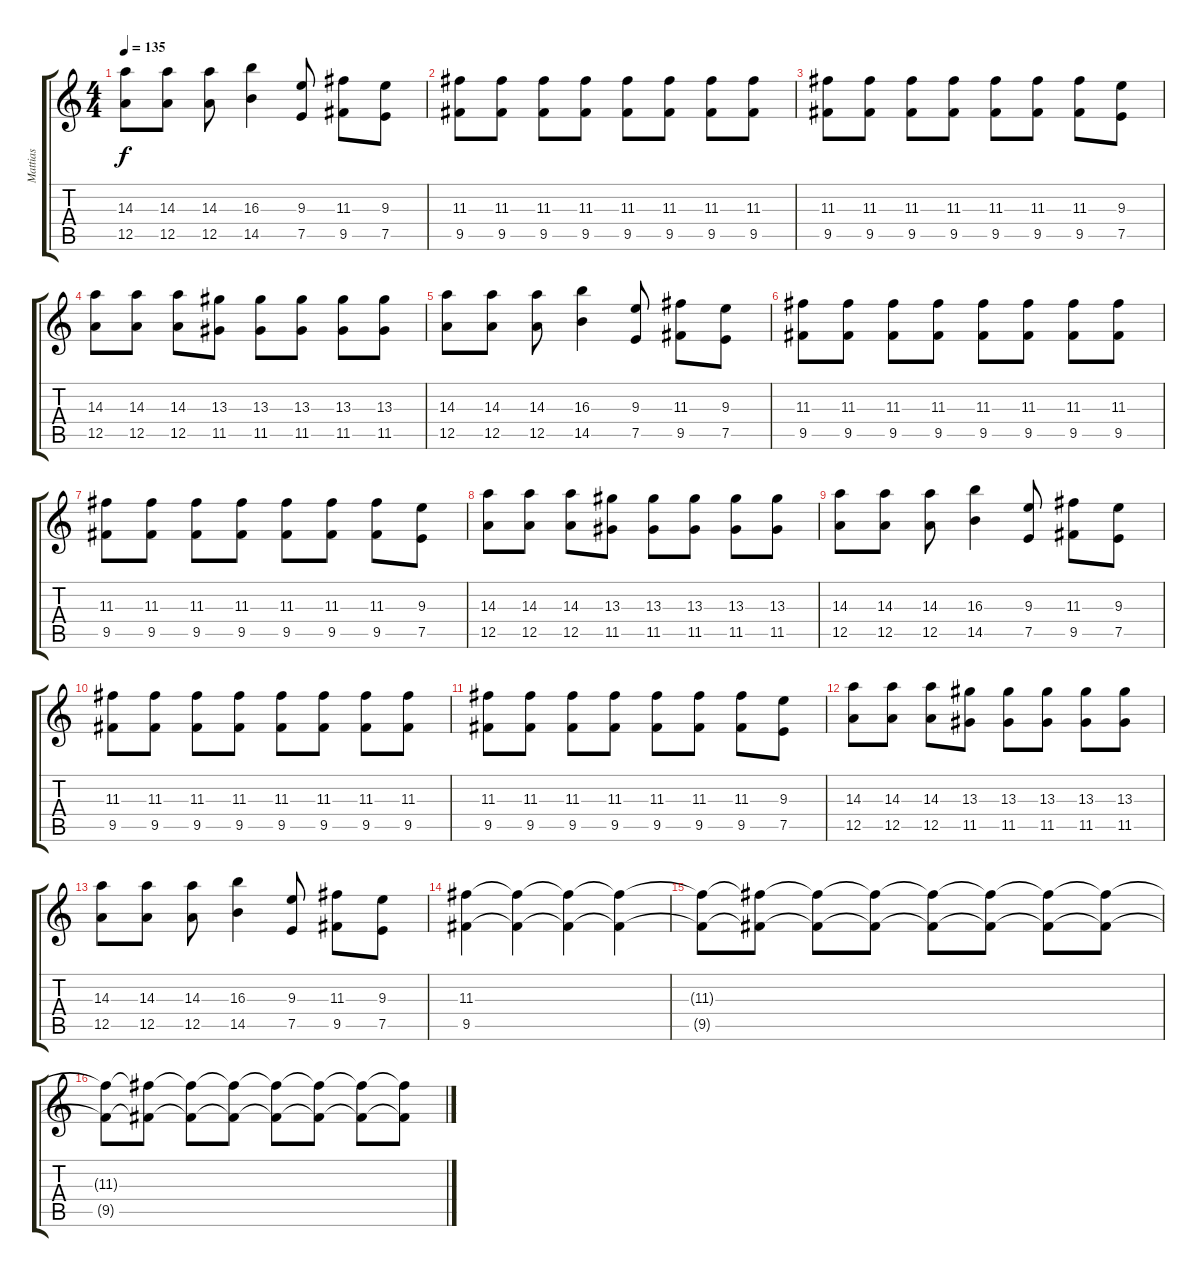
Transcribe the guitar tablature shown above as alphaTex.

\track ("Mattias" "Mattias") {instrument distortionguitar}
\staff {score tabs}
\tuning (E4 B3 G3 D3 A2 E2) {hide}
\ts (4 4)
\tempo 135
\clef g2
\ks c
(14.3 12.5).8{dy f} (14.3 12.5).8 (14.3 12.5).8 (16.3 14.5).4 (9.3 7.5).8 (11.3 9.5).8 (9.3 7.5).8 |
(11.3 9.5).8 (11.3 9.5).8 (11.3 9.5).8 (11.3 9.5).8 (11.3 9.5).8 (11.3 9.5).8 (11.3 9.5).8 (11.3 9.5).8 |
(11.3 9.5).8 (11.3 9.5).8 (11.3 9.5).8 (11.3 9.5).8 (11.3 9.5).8 (11.3 9.5).8 (11.3 9.5).8 (9.3 7.5).8 |
(14.3 12.5).8 (14.3 12.5).8 (14.3 12.5).8 (13.3 11.5).8 (13.3 11.5).8 (13.3 11.5).8 (13.3 11.5).8 (13.3 11.5).8 |
(14.3 12.5).8 (14.3 12.5).8 (14.3 12.5).8 (16.3 14.5).4 (9.3 7.5).8 (11.3 9.5).8 (9.3 7.5).8 |
(11.3 9.5).8 (11.3 9.5).8 (11.3 9.5).8 (11.3 9.5).8 (11.3 9.5).8 (11.3 9.5).8 (11.3 9.5).8 (11.3 9.5).8 |
(11.3 9.5).8 (11.3 9.5).8 (11.3 9.5).8 (11.3 9.5).8 (11.3 9.5).8 (11.3 9.5).8 (11.3 9.5).8 (9.3 7.5).8 |
(14.3 12.5).8 (14.3 12.5).8 (14.3 12.5).8 (13.3 11.5).8 (13.3 11.5).8 (13.3 11.5).8 (13.3 11.5).8 (13.3 11.5).8 |
(14.3 12.5).8 (14.3 12.5).8 (14.3 12.5).8 (16.3 14.5).4 (9.3 7.5).8 (11.3 9.5).8 (9.3 7.5).8 |
(11.3 9.5).8 (11.3 9.5).8 (11.3 9.5).8 (11.3 9.5).8 (11.3 9.5).8 (11.3 9.5).8 (11.3 9.5).8 (11.3 9.5).8 |
(11.3 9.5).8 (11.3 9.5).8 (11.3 9.5).8 (11.3 9.5).8 (11.3 9.5).8 (11.3 9.5).8 (11.3 9.5).8 (9.3 7.5).8 |
(14.3 12.5).8 (14.3 12.5).8 (14.3 12.5).8 (13.3 11.5).8 (13.3 11.5).8 (13.3 11.5).8 (13.3 11.5).8 (13.3 11.5).8 |
(14.3 12.5).8 (14.3 12.5).8 (14.3 12.5).8 (16.3 14.5).4 (9.3 7.5).8 (11.3 9.5).8 (9.3 7.5).8 |
(11.3 9.5).4 (11.3{t} 9.5{t}).4 (11.3{t} 9.5{t}).4 (11.3{t} 9.5{t}).4 |
(11.3{t} 9.5{t}).8 (11.3{t} 9.5{t}).8 (11.3{t} 9.5{t}).8 (11.3{t} 9.5{t}).8 (11.3{t} 9.5{t}).8 (11.3{t} 9.5{t}).8 (11.3{t} 9.5{t}).8 (11.3{t} 9.5{t}).8 |
(11.3{t} 9.5{t}).8 (11.3{t} 9.5{t}).8 (11.3{t} 9.5{t}).8 (11.3{t} 9.5{t}).8 (11.3{t} 9.5{t}).8 (11.3{t} 9.5{t}).8 (11.3{t} 9.5{t}).8 (11.3{t} 9.5{t}).8
